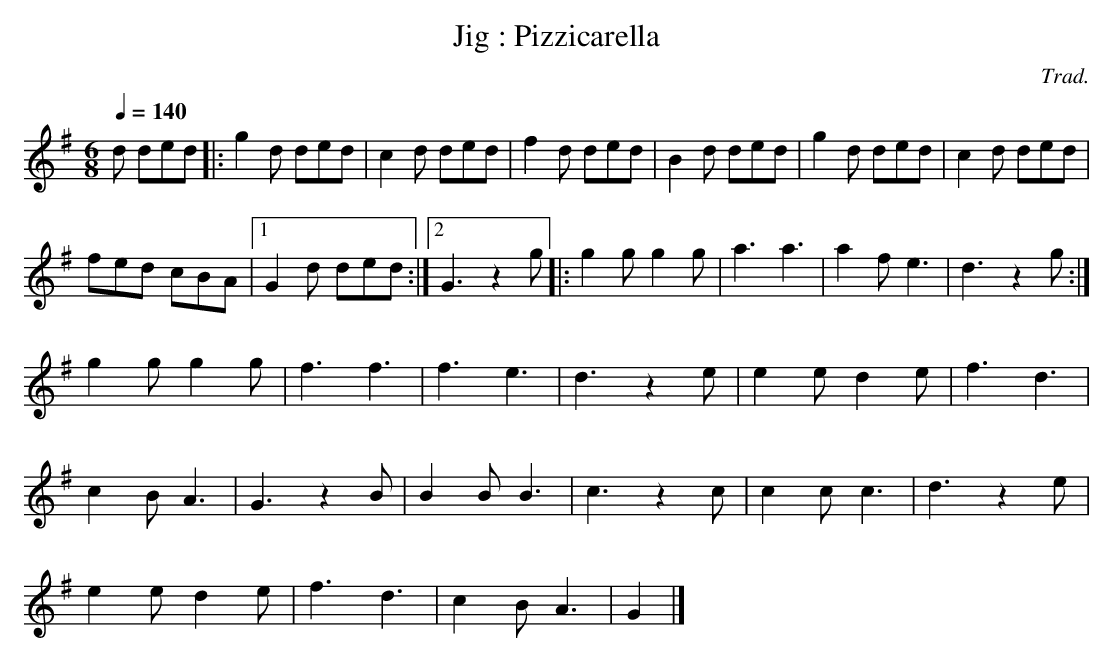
X:1
T:Jig : Pizzicarella
C:Trad.
M:6/8
L:1/8
Q:1/4=140
K:G
d ded |: g2 d ded | c2 d ded | f2 d ded | B2 d ded | g2 d ded | c2 d ded |
fed cBA |1 G2 d ded :|2 G3 z2 g |: g2 g g2 g | a3 a3 | a2 f e3 | d3 z2 g :|
g2 g g2 g | f3 f3 | f3 e3 | d3 z2 e | e2 e d2 e | f3 d3 |
c2 B A3 | G3 z2 B | B2 B B3 | c3 z2 c | c2 c c3 | d3 z2 e |
e2 e d2 e | f3 d3 | c2 B A3 | G2 |]
